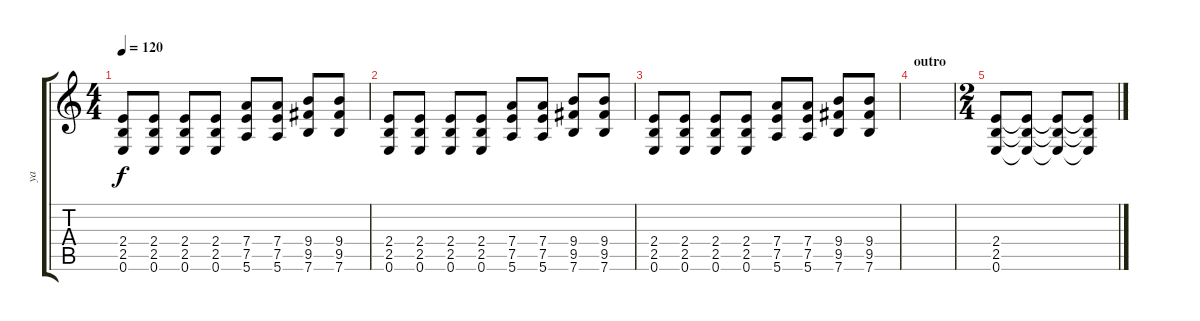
\track ("ya" "ya") {instrument overdrivenguitar}
\staff {score tabs}
\tuning (E4 B3 G3 D3 A2 E2) {hide}
\ts (4 4)
\tempo 120
\clef g2
\ks c
(2.4 2.5 0.6).8{dy f} (2.4 2.5 0.6).8 (2.4 2.5 0.6).8 (2.4 2.5 0.6).8 (7.4 7.5 5.6).8 (7.4 7.5 5.6).8 (9.4 9.5 7.6).8 (9.4 9.5 7.6).8 |
(2.4 2.5 0.6).8 (2.4 2.5 0.6).8 (2.4 2.5 0.6).8 (2.4 2.5 0.6).8 (7.4 7.5 5.6).8 (7.4 7.5 5.6).8 (9.4 9.5 7.6).8 (9.4 9.5 7.6).8 |
(2.4 2.5 0.6).8 (2.4 2.5 0.6).8 (2.4 2.5 0.6).8 (2.4 2.5 0.6).8 (7.4 7.5 5.6).8 (7.4 7.5 5.6).8 (9.4 9.5 7.6).8 (9.4 9.5 7.6).8 |
\section ("" "outro")
|
\ts (2 4)
(2.4 2.5 0.6).8 (2.4{t} 2.5{t} 0.6{t}).8 (2.4{t} 2.5{t} 0.6{t}).8 (2.4{t} 2.5{t} 0.6{t}).8
